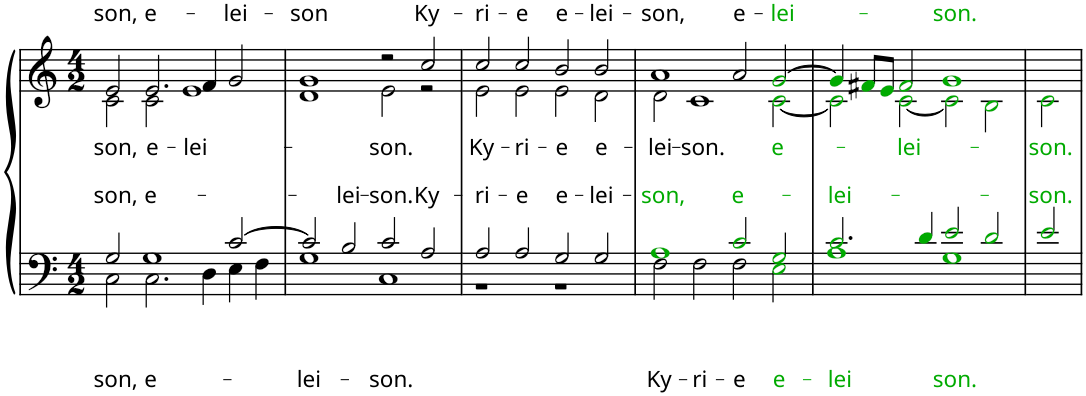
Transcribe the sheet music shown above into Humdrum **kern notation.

**kern	**text	**text	**text	**text	**kern	**text	**text
*part2	*part2	*part2	*part2	*part2	*part1	*part1	*part1
*staff2	*staff2	*staff2	*staff2	*staff2	*staff1	*staff1	*staff1
*I"Männer 2	*	*	*	*	*I"Frauen	*	*
*I'M. 2	*	*	*	*	*I'F.	*	*
*clefF4	*	*	*	*	*clefG2	*	*
*k[]	*	*	*	*	*k[]	*	*
*M4/2	*	*	*	*	*M4/2	*	*
=1	=1	=1	=1	=1	=1	=1	=1
!	!	!	!	!LO:LY:a	!	!	!
*^	*	*	*	*	*	*	*
!	!	!	!	!LO:LY:b	!	!	!	!LO:LY:a
*	*	*	*	*	*	*^	*	*
!	!	!	!	!	!	!	!	!LO:LY:b	!
2G/	2C\	.	.	son,	son,	2e/	2c\	son,	son,
!	!	!	!	!	!LO:LY:a	!	!	!	!
!	!	!	!	!LO:LY:b	!	!	!	!	!LO:LY:a
!	!	!	!	!	!	!	!	!LO:LY:b	!
1G	2.C\	.	.	e-	e-	2.e/	2c\	e-	e-
!	!	!	!	!	!	!	!	!LO:LY:b	!
.	.	.	.	.	.	.	1e	-lei-	.
.	4D\	.	.	.	.	4f/	.	.	.
!	!	!	!	!	!	!	!	!	!LO:LY:a
[>2c/	4E\	.	.	.	.	2g/	.	.	-lei-
.	4F\	.	.	.	.	.	.	.	.
=2	=2	=2	=2	=2	=2	=2	=2	=2	=2
!	!	!	!	!LO:LY:b	!	!	!	!	!LO:LY:a
2c/]	1G	.	.	-lei-	.	1g	1d	.	-son
!	!	!	!	!	!LO:LY:a	!	!	!	!
2B/	.	.	.	.	-lei-	.	.	.	.
!	!	!	!	!	!LO:LY:a	!	!	!	!
!	!	!	!	!LO:LY:b	!	!	!	!LO:LY:b	!
2c/	1C	.	.	-son.	-son.	2r	2e\	-son.	.
!	!	!	!	!	!LO:LY:a	!	!	!	!LO:LY:a
2A/	.	.	.	.	Ky-	2cc/	2r	.	Ky-
=3	=3	=3	=3	=3	=3	=3	=3	=3	=3
!	!	!	!	!	!LO:LY:a	!	!	!	!LO:LY:a
!	!	!	!	!	!	!	!	!LO:LY:b	!
2A/	1r	.	.	.	-ri-	2cc/	2e\	Ky-	-ri-
!	!	!	!	!	!LO:LY:a	!	!	!	!LO:LY:a
!	!	!	!	!	!	!	!	!LO:LY:b	!
2A/	.	.	.	.	-e	2cc/	2e\	-ri-	-e
!	!	!	!	!	!LO:LY:a	!	!	!	!LO:LY:a
!	!	!	!	!	!	!	!	!LO:LY:b	!
2G/	1r	.	.	.	e-	2b/	2e\	-e	e-
!	!	!	!	!	!LO:LY:a	!	!	!	!LO:LY:a
!	!	!	!	!	!	!	!	!LO:LY:b	!
2G/	.	.	.	.	-lei-	2b/	2d\	e-	-lei-
=4	=4	=4	=4	=4	=4	=4	=4	=4	=4
!	!	!	!	!	!LO:LY:a:color=#00AA00	!	!	!	!
!	!	!	!	!LO:LY:b	!	!	!	!	!LO:LY:a
!	!	!	!	!	!	!	!	!LO:LY:b	!
1Ai	2F\	.	.	Ky-	-son,	1a	2d\	-lei-	-son,
!	!	!	!	!LO:LY:b	!	!	!	!LO:LY:b	!
.	2F\	.	.	-ri-	.	.	1c	-son.	.
!	!	!	!	!	!LO:LY:a:color=#00AA00	!	!	!	!
!	!	!	!	!LO:LY:b	!	!	!	!	!LO:LY:a
2ci/	2F\	.	.	-e	e-	2a/	.	.	e-
!	!	!	!	!LO:LY:b:color=#00AA00	!	!	!	!	!LO:LY:a:color=#00AA00
!	!	!	!	!	!	!	!	!LO:LY:b:color=#00AA00	!
2Gi/	2Ei\	.	.	e-	.	[>2gi/	[<2ci\	e-	-lei-
=5	=5	=5	=5	=5	=5	=5	=5	=5	=5
!	!	!	!	!	!LO:LY:a:color=#00AA00	!	!	!	!
!	!	!	!	!LO:LY:b:color=#00AA00	!	!	!	!	!
2.ci/	1Ai	.	.	-lei-	-lei-	4gi/]	2ci\]	.	.
.	.	.	.	.	.	8f#Xi/L	.	.	.
.	.	.	.	.	.	8ei/J	.	.	.
!	!	!	!	!	!	!	!	!LO:LY:b:color=#00AA00	!
.	.	.	.	.	.	2f#i/	[<2ci\	-lei-	.
4di/	.	.	.	.	.	.	.	.	.
!	!	!	!	!LO:LY:b:color=#00AA00	!	!	!	!	!LO:LY:a:color=#00AA00
2ei/	1Gi	.	.	-son.	.	1gi	2ci\]	.	-son.
2di/	.	.	.	.	.	.	2Bi\	.	.
*v	*v	*	*	*	*	*	*	*	*
=6	=6	=6	=6	=6	=6	=6	=6	=6
!	!	!	!	!LO:LY:a:color=#00AA00	!	!	!LO:LY:b:color=#00AA00	!
2ei/	.	.	.	-son.	0ryy	2ci\	-son.	.
1.ryy	.	.	.	.	.	1.ryy	.	.
*	*	*	*	*	*v	*v	*	*
=	=	=	=	=	=	=	=
*-	*-	*-	*-	*-	*-	*-	*-
